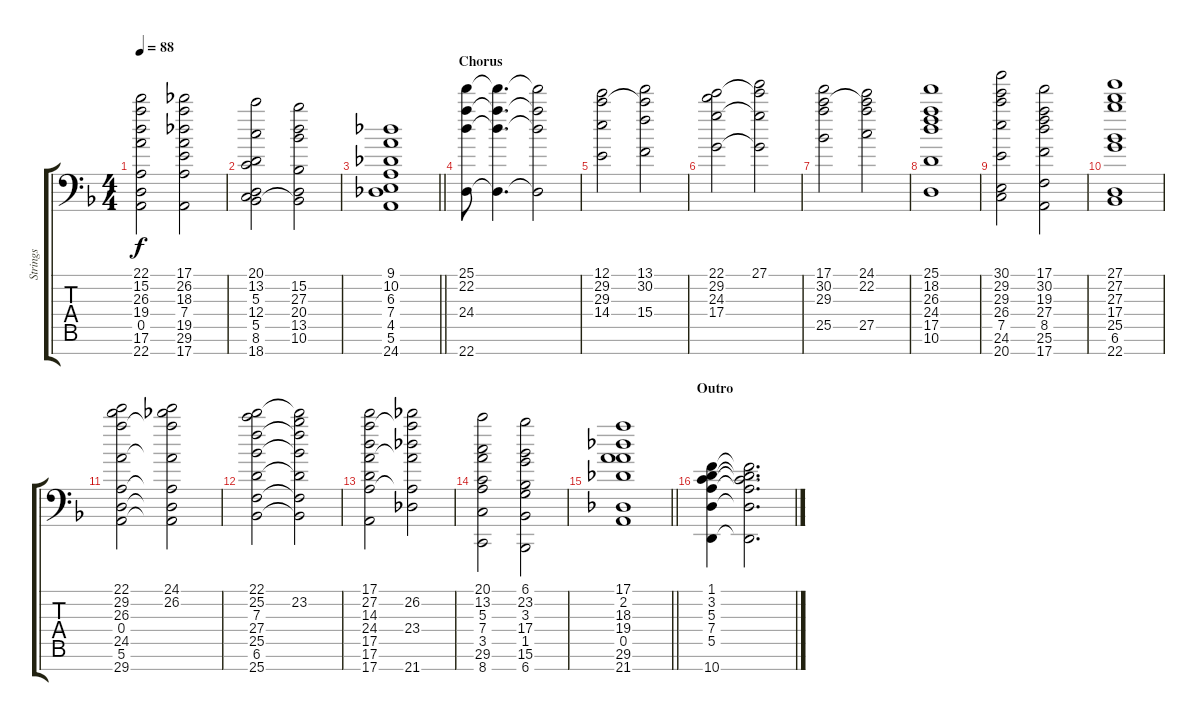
\track ("Strings" "Strings") {instrument stringensemble2}
\staff {score tabs}
\tuning (E4 B3 G3 D3 A2 E2 E1) {hide}
\ts (4 4)
\tempo 88
\clef f4
\ks f
(22.1 15.2 26.3 19.4 0.5 17.6 22.7).2{dy f} (17.1 26.2 18.3 7.4 19.5 29.6 17.7).2 |
(20.1 13.2 5.3 12.4 5.5 8.6 18.7).2 (15.2 27.3 20.4 13.5 10.6 18.7{t}).2 |
\barLineRight lightlight
(9.1 10.2 6.3 7.4 4.5 5.6 24.7).1 |
\section ("" "Chorus")
(25.1 22.2 24.4 22.7).8{volume 12} (25.1{t} 22.2{t} 24.4{t} 22.7{t}).4{d} (25.1{t} 22.2{t} 24.4{t} 22.7{t}).2 |
(12.1 29.2 29.3 14.4).2 (13.1 30.2 29.3{t} 15.4).2 |
(22.1 29.2 24.3 17.4).2 (27.1 29.2{t} 24.3{t} 17.4{t}).2 |
(17.1 30.2 29.3 25.5).2 (24.1 22.2 29.3{t} 27.5).2 |
(25.1 18.2 26.3 24.4 17.5 10.6).1 |
(30.1 29.2 29.3 26.4 7.5 24.6 20.7).2 (17.1 30.2 19.3 27.4 8.5 25.6 17.7).2 |
(27.1 27.2 27.3 17.4 25.5 6.6 22.7).1 |
(22.1 29.2 26.3 0.4 24.5 5.6 29.7).2 (24.1 26.2 26.3{t} 0.4{t} 24.5{t} 5.6{t} 29.7{t}).2 |
(22.1 25.2 7.3 27.4 25.5 6.6 25.7).2 (22.1{t} 23.2 7.3{t} 27.4{t} 25.5{t} 6.6{t} 25.7{t}).2 |
(17.1 27.2 14.3 24.4 17.5 17.6 17.7).2 (17.1{t} 26.2 14.3{t} 23.4 17.6{t} 21.7).2 |
(20.1 13.2 5.3 7.4 3.5 29.6 8.7).2 (6.1 23.2 3.3 17.4 1.5 15.6 6.7).2 |
\barLineRight lightlight
(17.1 2.2 18.3 19.4 0.5 29.6 21.7).1 |
\section ("" "Outro")
(1.1 3.2 5.3 7.4 5.5 10.7).4{volume 8} (1.1{t} 3.2{t} 5.3{t} 7.4{t} 5.5{t} 10.7{t}).2{d}
